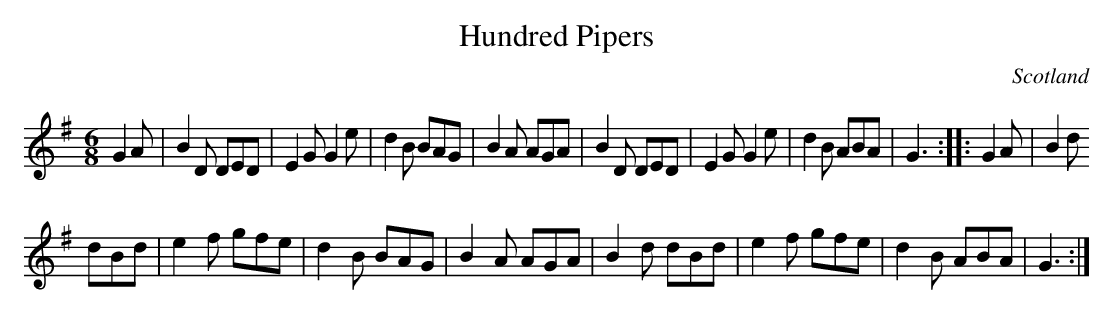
X:1
T:Hundred Pipers
M:6/8
L:1/8
O:Scotland
K:G
G2A|B2D DED|E2G G2e|d2B BAG|B2A AGA|B2D DED|E2G G2e|d2B ABA|G3:|:G2A|B2d
 dBd|e2f gfe|d2B BAG|B2A AGA|B2d dBd|e2f gfe|d2B ABA|G3:|
